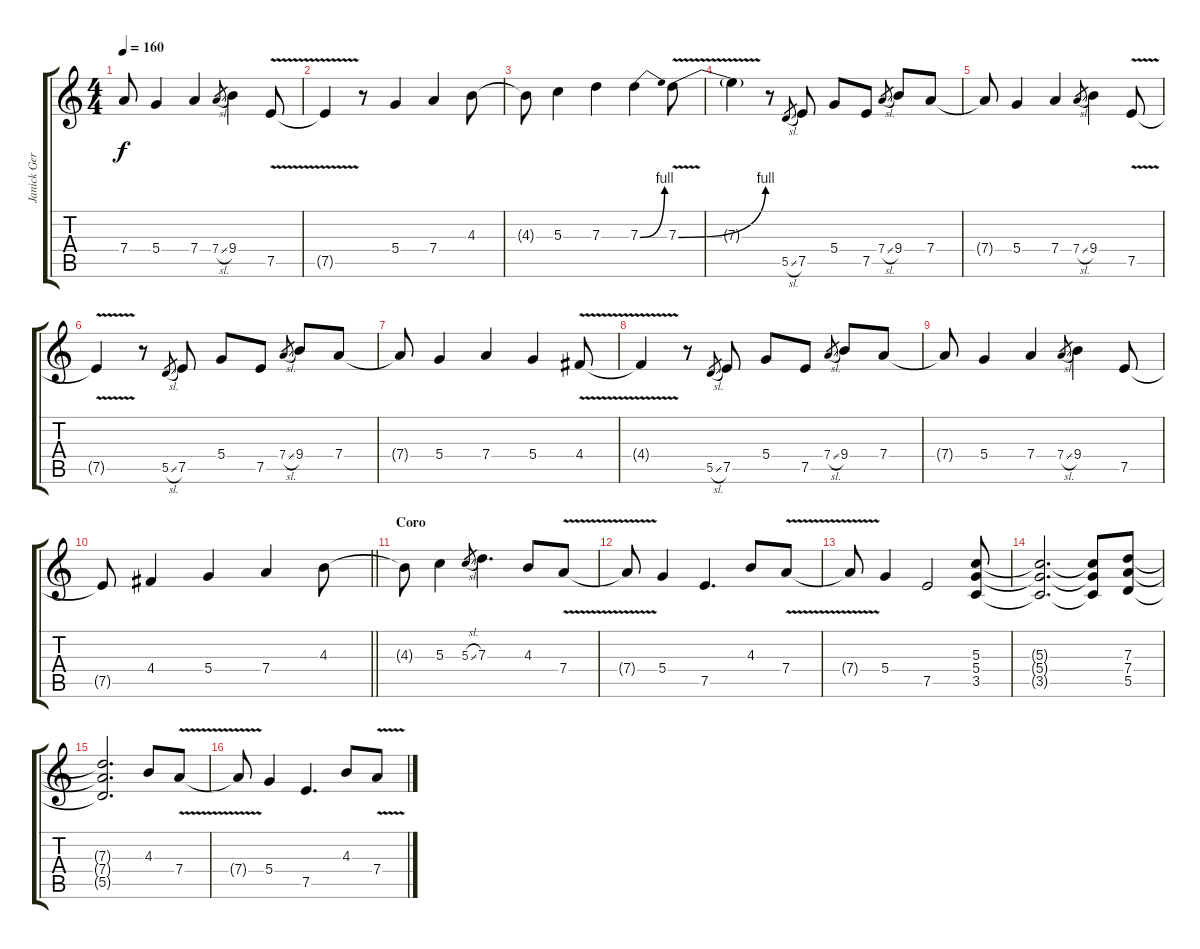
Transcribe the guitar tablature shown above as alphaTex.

\track ("Janick Gers" "Janick Ger") {instrument overdrivenguitar}
\staff {score tabs}
\tuning (E4 B3 G3 D3 A2 E2) {hide}
\ts (4 4)
\tempo 160
\clef g2
\ks c
7.4{t}.8{dy f} 5.4.4 7.4.4 7.4{sl}.8{gr} 9.4.4 7.5{v}.8 |
7.5{t}.4 r.8 5.4.4 7.4.4 4.3.8 |
4.3{t}.8 5.3.4 7.3.4 7.3{be (bend 0 0 60 4)}.4 7.3{be (bend 0 0 60 4) v}.8 |
7.3{t}.4 r.8 5.5{sl}.8{gr} 7.5.8 5.4.8 7.5.8 7.4{sl}.8{gr} 9.4.8 7.4.8 |
7.4{t}.8 5.4.4 7.4.4 7.4{sl}.8{gr} 9.4.4 7.5{v}.8 |
7.5{t}.4 r.8 5.5{sl}.8{gr} 7.5.8 5.4.8 7.5.8 7.4{sl}.8{gr} 9.4.8 7.4.8 |
7.4{t}.8 5.4.4 7.4.4 5.4.4 4.4{v}.8 |
4.4{t}.4 r.8 5.5{sl}.8{gr} 7.5.8 5.4.8 7.5.8 7.4{sl}.8{gr} 9.4.8 7.4.8 |
7.4{t}.8 5.4.4 7.4.4 7.4{sl}.8{gr} 9.4.4 7.5.8 |
\barLineRight lightlight
7.5{t}.8 4.4.4 5.4.4 7.4.4 4.3.8 |
\section ("" "Coro")
4.3{t}.8 5.3.4 5.3{sl}.8{gr} 7.3.4{d} 4.3.8 7.4{v}.8 |
7.4{t}.8 5.4.4 7.5.4{d} 4.3.8 7.4{v}.8 |
7.4{t}.8 5.4.4 7.5.2 (5.3 5.4 3.5).8 |
(5.3{t} 5.4{t} 3.5{t}).2{d} (5.3{t} 5.4{t} 3.5{t}).8 (7.3 7.4 5.5).8 |
(7.3{t} 7.4{t} 5.5{t}).2{d} 4.3.8 7.4{v}.8 |
7.4{t}.8 5.4.4 7.5.4{d} 4.3.8 7.4{v}.8
